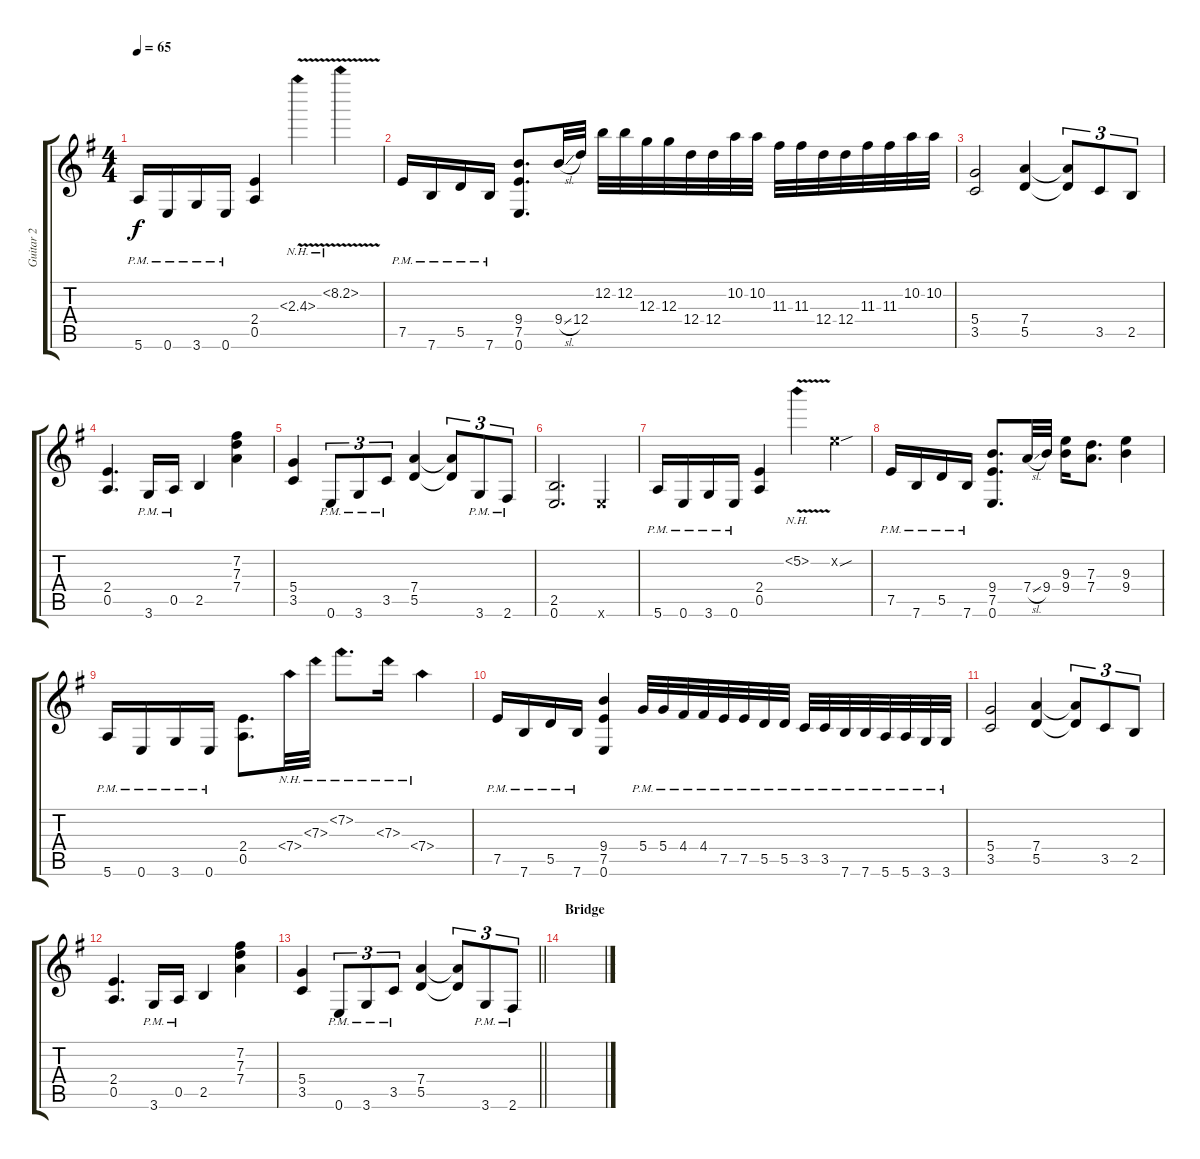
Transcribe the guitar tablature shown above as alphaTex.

\track ("Guitar 2" "Guitar 2") {instrument distortionguitar}
\staff {score tabs}
\tuning (E4 B3 G3 D3 A2 E2) {hide}
\ts (4 4)
\tempo 65
\clef g2
\ks g
5.6{pm}.16{dy f} 0.6{pm}.16 3.6{pm}.16 0.6{pm}.16 (2.4 0.5).4 2.3{nh v}.4 8.2{nh v}.4 |
7.5{pm}.16 7.6{pm}.16 5.5{pm}.16 7.6{pm}.16 (9.4 7.5 0.6).8{d} 9.4{sl}.32 12.4.32 12.2.32 12.2.32 12.3.32 12.3.32 12.4.32 12.4.32 10.2.32 10.2.32 11.3.32 11.3.32 12.4.32 12.4.32 11.3.32 11.3.32 10.2.32 10.2.32 |
(5.4 3.5).2 (7.4 5.5).4 (7.4{t} 5.5{t}).8{tu (3 2)} 3.5.8{tu (3 2)} 2.5.8{tu (3 2)} |
(2.4 0.5).4{d} 3.6{pm}.16 0.5{pm}.16 2.5.4 (7.2 7.3 7.4).4 |
(5.4 3.5).4 0.6{pm}.8{tu (3 2)} 3.6{pm}.8{tu (3 2)} 3.5{pm}.8{tu (3 2)} (7.4 5.5).4 (7.4{t} 5.5{t}).8{tu (3 2)} 3.6{pm}.8{tu (3 2)} 2.6{pm}.8{tu (3 2)} |
(2.5 0.6).2{d} 0.6{x}.4 |
5.6{pm}.16 0.6{pm}.16 3.6{pm}.16 0.6{pm}.16 (2.4 0.5).4 5.2{nh v}.4 5.2{sou x}.4 |
7.5{pm}.16 7.6{pm}.16 5.5{pm}.16 7.6{pm}.16 (9.4 7.5 0.6).8{d} 7.4{sl}.32 9.4.32 (9.3 9.4).16 (7.3 7.4).8{d} (9.3 9.4).4 |
5.6{pm}.16 0.6{pm}.16 3.6{pm}.16 0.6{pm}.16 (2.4 0.5).8{d} 7.4{nh}.32 7.3{nh}.32 7.2{nh}.8{d} 7.3{nh}.16 7.4{nh}.4 |
7.5{pm}.16 7.6{pm}.16 5.5{pm}.16 7.6{pm}.16 (9.4 7.5 0.6).4 5.4{pm}.32 5.4{pm}.32 4.4{pm}.32 4.4{pm}.32 7.5{pm}.32 7.5{pm}.32 5.5{pm}.32 5.5{pm}.32 3.5{pm}.32 3.5{pm}.32 7.6{pm}.32 7.6{pm}.32 5.6{pm}.32 5.6{pm}.32 3.6{pm}.32 3.6{pm}.32 |
(5.4 3.5).2 (7.4 5.5).4 (7.4{t} 5.5{t}).8{tu (3 2)} 3.5.8{tu (3 2)} 2.5.8{tu (3 2)} |
(2.4 0.5).4{d} 3.6{pm}.16 0.5{pm}.16 2.5.4 (7.2 7.3 7.4).4 |
\barLineRight lightlight
(5.4 3.5).4 0.6{pm}.8{tu (3 2)} 3.6{pm}.8{tu (3 2)} 3.5{pm}.8{tu (3 2)} (7.4 5.5).4 (7.4{t} 5.5{t}).8{tu (3 2)} 3.6{pm}.8{tu (3 2)} 2.6{pm}.8{tu (3 2)} |
\section ("" "Bridge")
